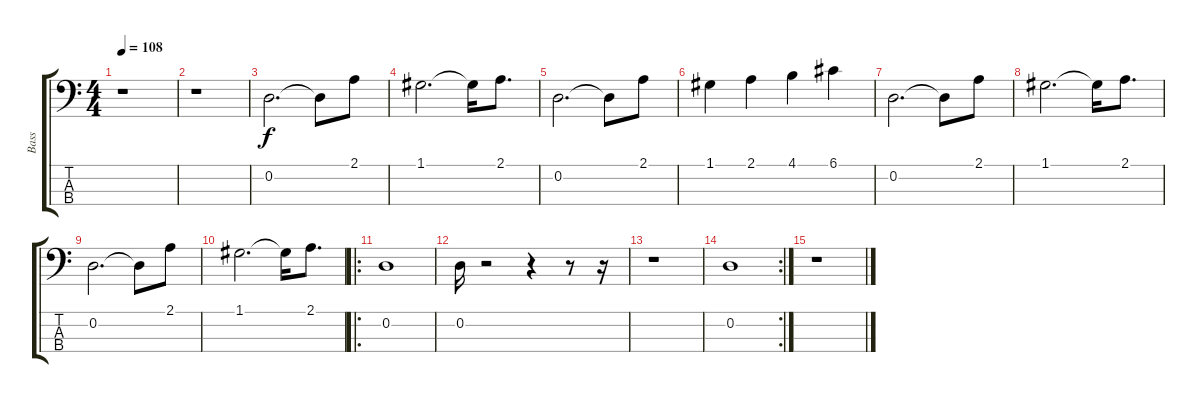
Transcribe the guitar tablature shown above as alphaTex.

\track ("Bass" "Bass") {instrument fretlessbass}
\staff {score tabs}
\tuning (G2 D2 A1 D1) {hide}
\ts (4 4)
\tempo 108
\clef f4
\ks c
r.1{dy f} |
r.1 |
0.2.2{d} 0.2{t}.8 2.1.8 |
1.1.2{d} 1.1{t}.16 2.1.8{d} |
0.2.2{d} 0.2{t}.8 2.1.8 |
1.1.4 2.1.4 4.1.4 6.1.4 |
0.2.2{d} 0.2{t}.8 2.1.8 |
1.1.2{d} 1.1{t}.16 2.1.8{d} |
0.2.2{d} 0.2{t}.8 2.1.8 |
1.1.2{d} 1.1{t}.16 2.1.8{d} |
\ro
0.2.1 |
0.2.16 r.2 r.4 r.8 r.16 |
r.1 |
\rc 2
0.2.1 |
r.1
